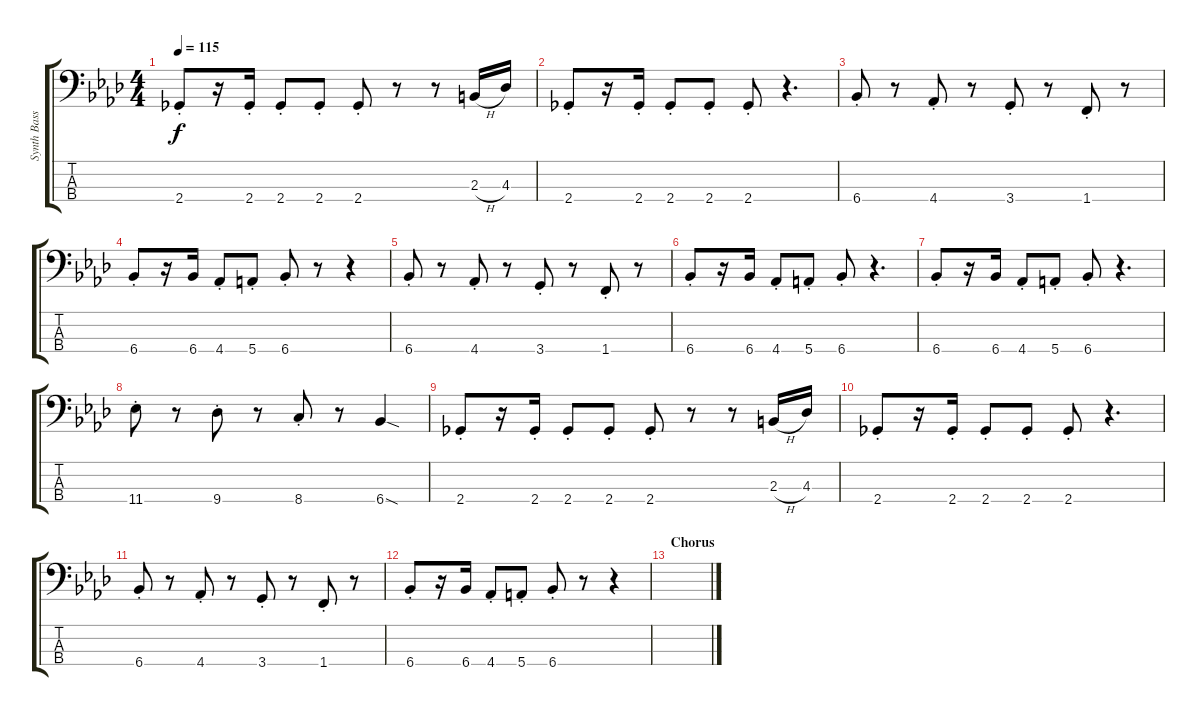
\track ("Synth Bass" "Synth Bass") {instrument synthbass1}
\staff {score tabs}
\tuning (G2 D2 A1 E1) {hide}
\ts (4 4)
\tempo 115
\clef f4
\ks ab
2.4{st}.8{dy f} r.16 2.4{st}.16 2.4{st}.8 2.4{st}.8 2.4{st}.8 r.8 r.8 2.3{h}.16 4.3.16 |
2.4{st}.8 r.16 2.4{st}.16 2.4{st}.8 2.4{st}.8 2.4{st}.8 r.4{d} |
6.4{st}.8 r.8 4.4{st}.8 r.8 3.4{st}.8 r.8 1.4{st}.8 r.8 |
6.4{st}.8 r.16 6.4.16 4.4{st}.8 5.4{st}.8 6.4{st}.8 r.8 r.4 |
6.4{st}.8 r.8 4.4{st}.8 r.8 3.4{st}.8 r.8 1.4{st}.8 r.8 |
6.4{st}.8 r.16 6.4.16 4.4{st}.8 5.4{st}.8 6.4{st}.8 r.4{d} |
6.4{st}.8 r.16 6.4.16 4.4{st}.8 5.4{st}.8 6.4{st}.8 r.4{d} |
11.4{st}.8 r.8 9.4{st}.8 r.8 8.4{st}.8 r.8 6.4{sod}.4 |
2.4{st}.8 r.16 2.4{st}.16 2.4{st}.8 2.4{st}.8 2.4{st}.8 r.8 r.8 2.3{h}.16 4.3.16 |
2.4{st}.8 r.16 2.4{st}.16 2.4{st}.8 2.4{st}.8 2.4{st}.8 r.4{d} |
6.4{st}.8 r.8 4.4{st}.8 r.8 3.4{st}.8 r.8 1.4{st}.8 r.8 |
6.4{st}.8 r.16 6.4.16 4.4{st}.8 5.4{st}.8 6.4{st}.8 r.8 r.4 |
\section ("" "Chorus")
